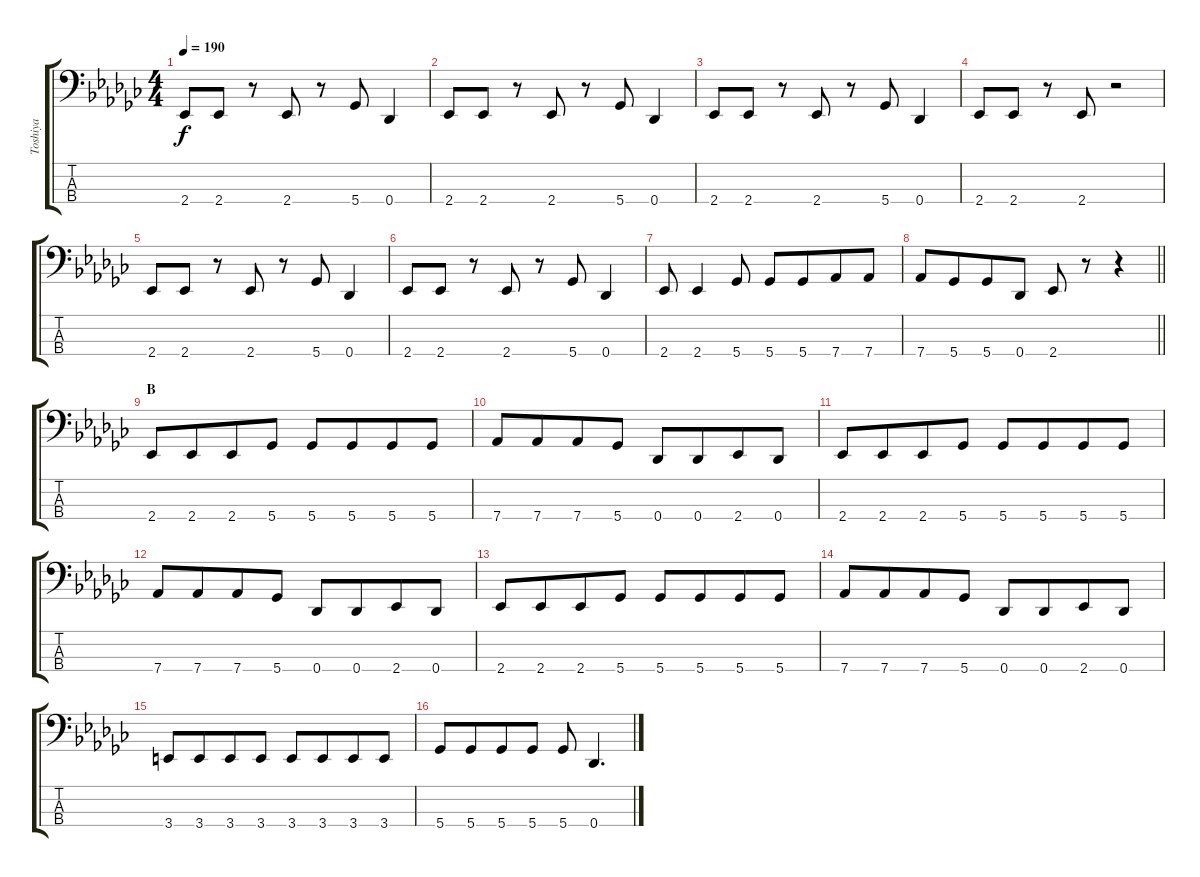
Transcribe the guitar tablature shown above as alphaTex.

\track ("Toshiya" "Toshiya") {instrument electricbasspick}
\staff {score tabs}
\tuning (Gb2 Db2 Ab1 Db1) {hide}
\ts (4 4)
\tempo 190
\clef f4
\ks ebminor
2.4.8{dy f} 2.4.8 r.8 2.4.8 r.8 5.4.8 0.4.4 |
2.4.8 2.4.8 r.8 2.4.8 r.8 5.4.8 0.4.4 |
2.4.8 2.4.8 r.8 2.4.8 r.8 5.4.8 0.4.4 |
2.4.8 2.4.8 r.8 2.4.8 r.2 |
2.4.8 2.4.8 r.8 2.4.8 r.8 5.4.8 0.4.4 |
2.4.8 2.4.8 r.8 2.4.8 r.8 5.4.8 0.4.4 |
2.4.8 2.4.4 5.4.8 5.4.8 5.4.8{beam merge} 7.4.8 7.4.8 |
\barLineRight lightlight
7.4.8 5.4.8{beam merge} 5.4.8 0.4.8 2.4.8 r.8 r.4 |
\section ("" "B")
2.4.8 2.4.8{beam merge} 2.4.8 5.4.8 5.4.8 5.4.8{beam merge} 5.4.8 5.4.8 |
7.4.8 7.4.8{beam merge} 7.4.8 5.4.8 0.4.8 0.4.8{beam merge} 2.4.8 0.4.8 |
2.4.8 2.4.8{beam merge} 2.4.8 5.4.8 5.4.8 5.4.8{beam merge} 5.4.8 5.4.8 |
7.4.8 7.4.8{beam merge} 7.4.8 5.4.8 0.4.8 0.4.8{beam merge} 2.4.8 0.4.8 |
2.4.8 2.4.8{beam merge} 2.4.8 5.4.8 5.4.8 5.4.8{beam merge} 5.4.8 5.4.8 |
7.4.8 7.4.8{beam merge} 7.4.8 5.4.8 0.4.8 0.4.8{beam merge} 2.4.8 0.4.8 |
3.4.8 3.4.8{beam merge} 3.4.8 3.4.8 3.4.8 3.4.8{beam merge} 3.4.8 3.4.8 |
5.4.8 5.4.8{beam merge} 5.4.8 5.4.8 5.4.8 0.4.4{d}
